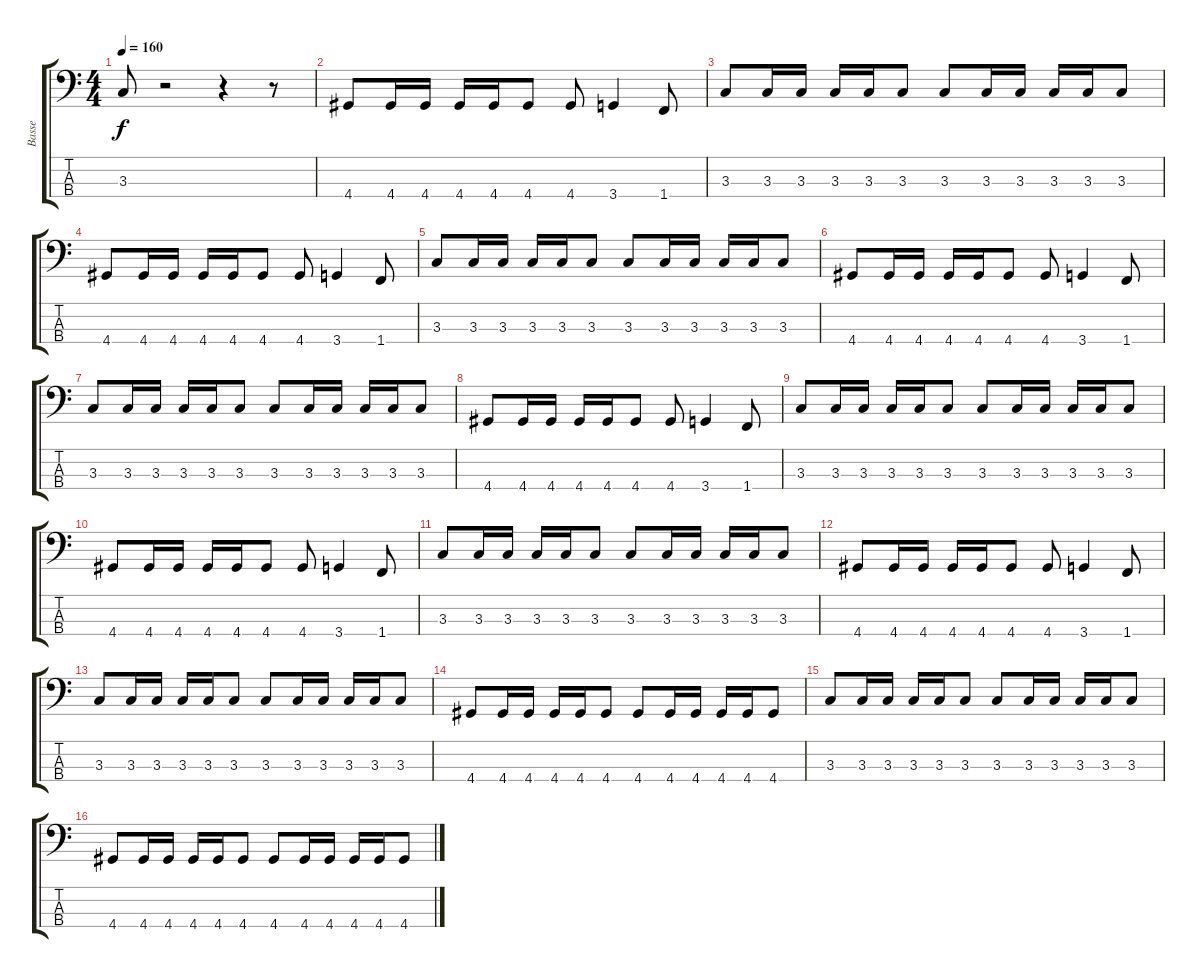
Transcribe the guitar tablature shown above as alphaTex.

\track ("Basse" "Basse") {instrument electricbassfinger}
\staff {score tabs}
\tuning (G2 D2 A1 E1) {hide}
\ts (4 4)
\tempo 160
\clef f4
\ks c
3.3.8{dy f} r.2 r.4 r.8 |
4.4.8 4.4.16 4.4.16 4.4.16 4.4.16 4.4.8 4.4.8 3.4.4 1.4.8 |
3.3.8 3.3.16 3.3.16 3.3.16 3.3.16 3.3.8 3.3.8 3.3.16 3.3.16 3.3.16 3.3.16 3.3.8 |
4.4.8 4.4.16 4.4.16 4.4.16 4.4.16 4.4.8 4.4.8 3.4.4 1.4.8 |
3.3.8 3.3.16 3.3.16 3.3.16 3.3.16 3.3.8 3.3.8 3.3.16 3.3.16 3.3.16 3.3.16 3.3.8 |
4.4.8 4.4.16 4.4.16 4.4.16 4.4.16 4.4.8 4.4.8 3.4.4 1.4.8 |
3.3.8 3.3.16 3.3.16 3.3.16 3.3.16 3.3.8 3.3.8 3.3.16 3.3.16 3.3.16 3.3.16 3.3.8 |
4.4.8 4.4.16 4.4.16 4.4.16 4.4.16 4.4.8 4.4.8 3.4.4 1.4.8 |
3.3.8 3.3.16 3.3.16 3.3.16 3.3.16 3.3.8 3.3.8 3.3.16 3.3.16 3.3.16 3.3.16 3.3.8 |
4.4.8 4.4.16 4.4.16 4.4.16 4.4.16 4.4.8 4.4.8 3.4.4 1.4.8 |
3.3.8 3.3.16 3.3.16 3.3.16 3.3.16 3.3.8 3.3.8 3.3.16 3.3.16 3.3.16 3.3.16 3.3.8 |
4.4.8 4.4.16 4.4.16 4.4.16 4.4.16 4.4.8 4.4.8 3.4.4 1.4.8 |
3.3.8 3.3.16 3.3.16 3.3.16 3.3.16 3.3.8 3.3.8 3.3.16 3.3.16 3.3.16 3.3.16 3.3.8 |
4.4.8 4.4.16 4.4.16 4.4.16 4.4.16 4.4.8 4.4.8 4.4.16 4.4.16 4.4.16 4.4.16 4.4.8 |
3.3.8 3.3.16 3.3.16 3.3.16 3.3.16 3.3.8 3.3.8 3.3.16 3.3.16 3.3.16 3.3.16 3.3.8 |
4.4.8 4.4.16 4.4.16 4.4.16 4.4.16 4.4.8 4.4.8 4.4.16 4.4.16 4.4.16 4.4.16 4.4.8
